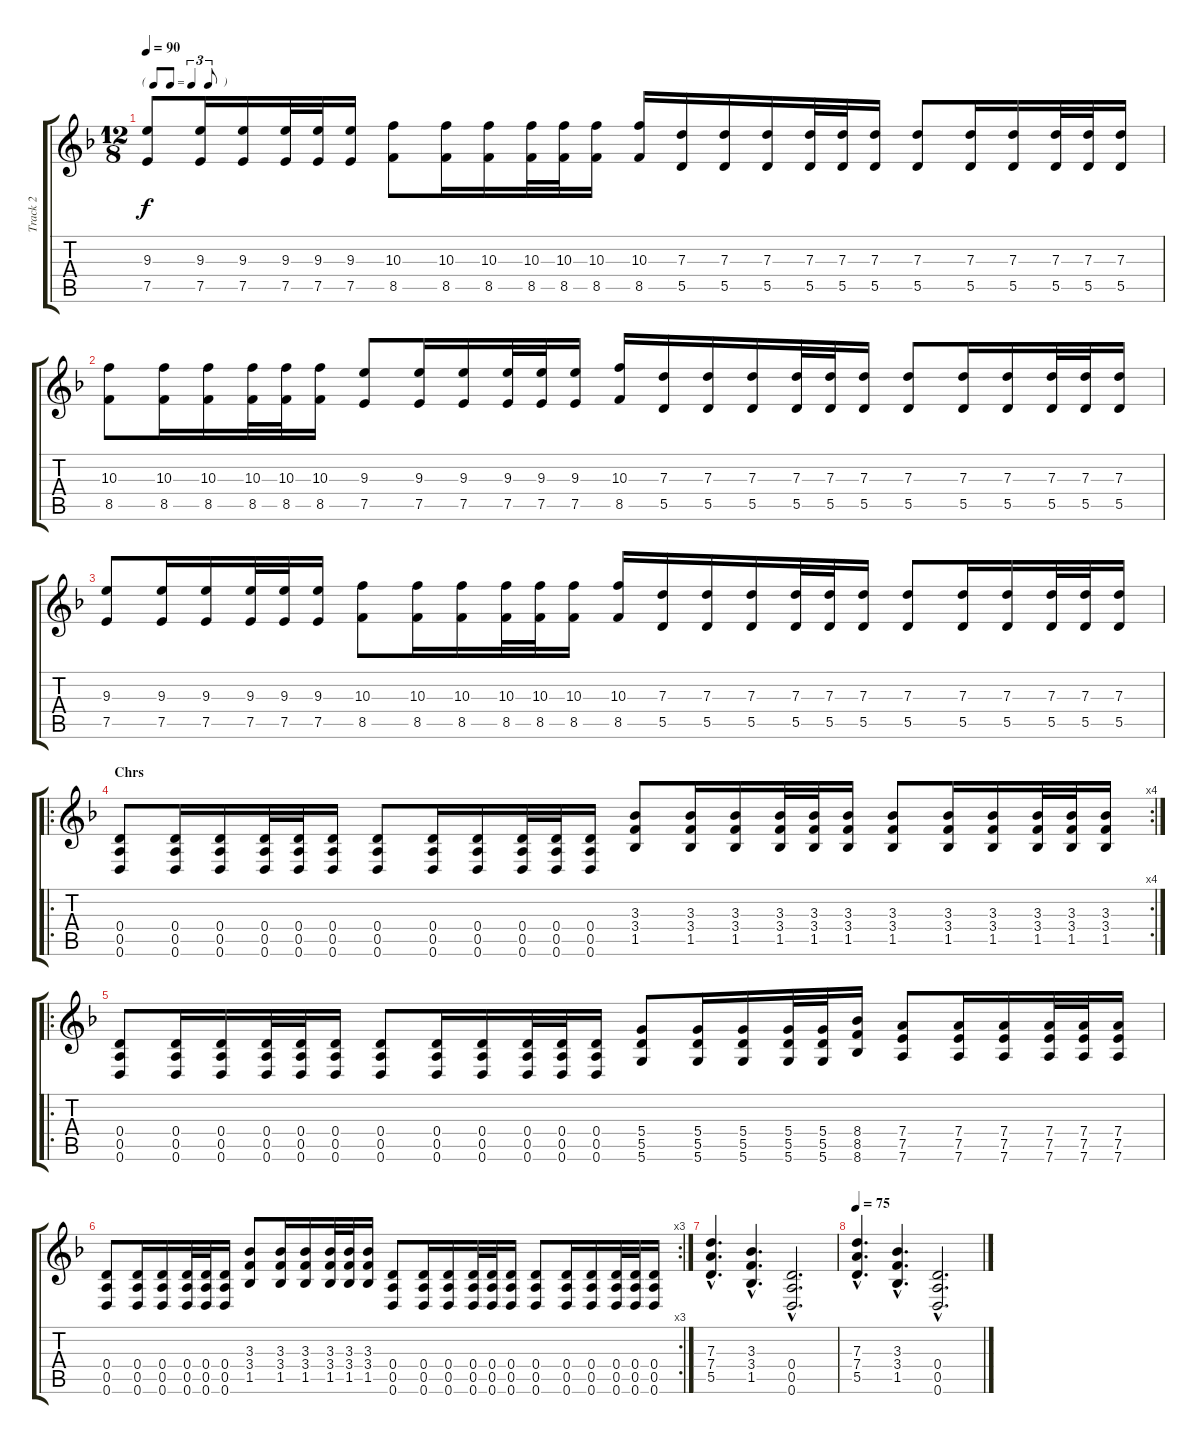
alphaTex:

\track ("Track 2" "Track 2") {instrument distortionguitar}
\staff {score tabs}
\tuning (E4 B3 G3 D3 A2 D2) {hide}
\ts (12 8)
\tf triplet8th
\tempo 90
\clef g2
\ks dminor
(9.3 7.5).8{dy f} (9.3 7.5).16 (9.3 7.5).16 (9.3 7.5).32 (9.3 7.5).32 (9.3 7.5).16 (10.3 8.5).8 (10.3 8.5).16 (10.3 8.5).16 (10.3 8.5).32 (10.3 8.5).32 (10.3 8.5).16 (10.3 8.5).16 (7.3 5.5).16 (7.3 5.5).16 (7.3 5.5).16 (7.3 5.5).32 (7.3 5.5).32 (7.3 5.5).16 (7.3 5.5).8 (7.3 5.5).16 (7.3 5.5).16 (7.3 5.5).32 (7.3 5.5).32 (7.3 5.5).16 |
(10.3 8.5).8 (10.3 8.5).16 (10.3 8.5).16 (10.3 8.5).32 (10.3 8.5).32 (10.3 8.5).16 (9.3 7.5).8 (9.3 7.5).16 (9.3 7.5).16 (9.3 7.5).32 (9.3 7.5).32 (9.3 7.5).16 (10.3 8.5).16 (7.3 5.5).16 (7.3 5.5).16 (7.3 5.5).16 (7.3 5.5).32 (7.3 5.5).32 (7.3 5.5).16 (7.3 5.5).8 (7.3 5.5).16 (7.3 5.5).16 (7.3 5.5).32 (7.3 5.5).32 (7.3 5.5).16 |
(9.3 7.5).8 (9.3 7.5).16 (9.3 7.5).16 (9.3 7.5).32 (9.3 7.5).32 (9.3 7.5).16 (10.3 8.5).8 (10.3 8.5).16 (10.3 8.5).16 (10.3 8.5).32 (10.3 8.5).32 (10.3 8.5).16 (10.3 8.5).16 (7.3 5.5).16 (7.3 5.5).16 (7.3 5.5).16 (7.3 5.5).32 (7.3 5.5).32 (7.3 5.5).16 (7.3 5.5).8 (7.3 5.5).16 (7.3 5.5).16 (7.3 5.5).32 (7.3 5.5).32 (7.3 5.5).16 |
\ro
\rc 4
\section ("" "Chrs")
(0.4 0.5 0.6).8 (0.4 0.5 0.6).16 (0.4 0.5 0.6).16 (0.4 0.5 0.6).32 (0.4 0.5 0.6).32 (0.4 0.5 0.6).16 (0.4 0.5 0.6).8 (0.4 0.5 0.6).16 (0.4 0.5 0.6).16 (0.4 0.5 0.6).32 (0.4 0.5 0.6).32 (0.4 0.5 0.6).16 (3.3 3.4 1.5).8 (3.3 3.4 1.5).16 (3.3 3.4 1.5).16 (3.3 3.4 1.5).32 (3.3 3.4 1.5).32 (3.3 3.4 1.5).16 (3.3 3.4 1.5).8 (3.3 3.4 1.5).16 (3.3 3.4 1.5).16 (3.3 3.4 1.5).32 (3.3 3.4 1.5).32 (3.3 3.4 1.5).16 |
\ro
(0.4 0.5 0.6).8 (0.4 0.5 0.6).16 (0.4 0.5 0.6).16 (0.4 0.5 0.6).32 (0.4 0.5 0.6).32 (0.4 0.5 0.6).16 (0.4 0.5 0.6).8 (0.4 0.5 0.6).16 (0.4 0.5 0.6).16 (0.4 0.5 0.6).32 (0.4 0.5 0.6).32 (0.4 0.5 0.6).16 (5.4 5.5 5.6).8 (5.4 5.5 5.6).16 (5.4 5.5 5.6).16 (5.4 5.5 5.6).32 (5.4 5.5 5.6).32 (8.4 8.5 8.6).16 (7.4 7.5 7.6).8 (7.4 7.5 7.6).16 (7.4 7.5 7.6).16 (7.4 7.5 7.6).32 (7.4 7.5 7.6).32 (7.4 7.5 7.6).16 |
\rc 3
(0.4 0.5 0.6).8 (0.4 0.5 0.6).16 (0.4 0.5 0.6).16 (0.4 0.5 0.6).32 (0.4 0.5 0.6).32 (0.4 0.5 0.6).16 (3.3 3.4 1.5).8 (3.3 3.4 1.5).16 (3.3 3.4 1.5).16 (3.3 3.4 1.5).32 (3.3 3.4 1.5).32 (3.3 3.4 1.5).16 (0.4 0.5 0.6).8 (0.4 0.5 0.6).16 (0.4 0.5 0.6).16 (0.4 0.5 0.6).32 (0.4 0.5 0.6).32 (0.4 0.5 0.6).16 (0.4 0.5 0.6).8 (0.4 0.5 0.6).16 (0.4 0.5 0.6).16 (0.4 0.5 0.6).32 (0.4 0.5 0.6).32 (0.4 0.5 0.6).16 |
(7.3{hac} 7.4{hac} 5.5{hac}).4{d} (3.3{hac} 3.4{hac} 1.5{hac}).4{d} (0.4{hac} 0.5{hac} 0.6{hac}).2{d} |
\tempo 75
(7.3{hac} 7.4{hac} 5.5{hac}).4{d} (3.3{hac} 3.4{hac} 1.5{hac}).4{d} (0.4{hac} 0.5{hac} 0.6{hac}).2{d}
